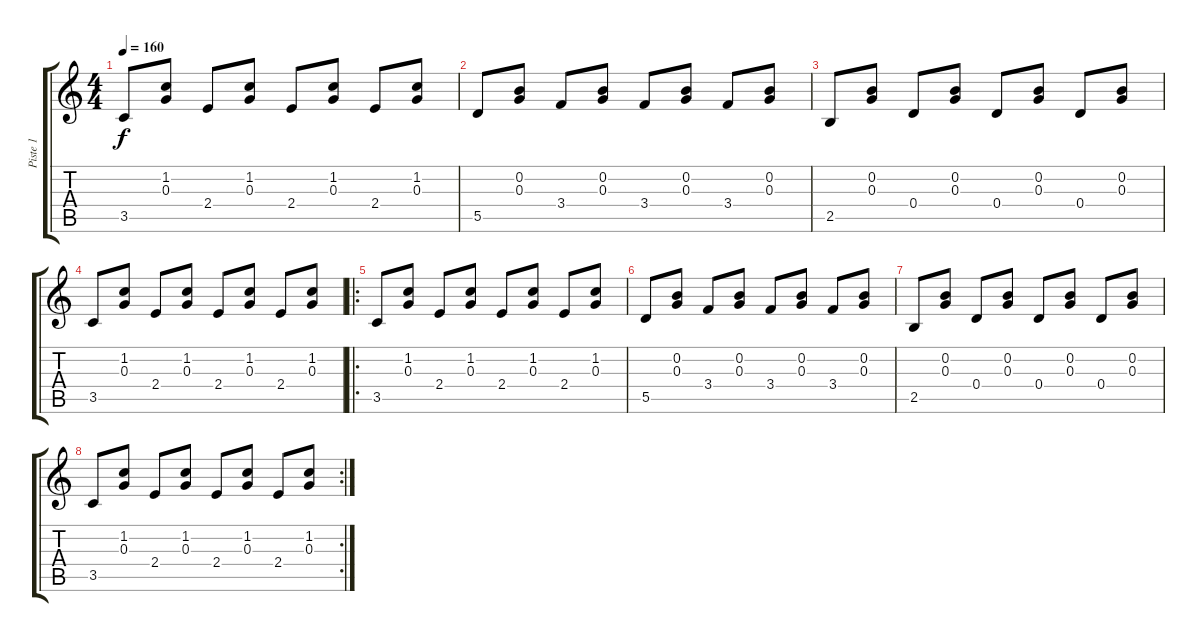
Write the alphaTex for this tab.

\track ("Piste 1" "Piste 1") {instrument acousticguitarsteel}
\staff {score tabs}
\tuning (E4 B3 G3 D3 A2 E2) {hide}
\ts (4 4)
\tempo 160
\clef g2
\ks c
3.5.8{dy f} (1.2 0.3).8 2.4.8 (1.2 0.3).8 2.4.8 (1.2 0.3).8 2.4.8 (1.2 0.3).8 |
5.5.8 (0.2 0.3).8 3.4.8 (0.2 0.3).8 3.4.8 (0.2 0.3).8 3.4.8 (0.2 0.3).8 |
2.5.8 (0.2 0.3).8 0.4.8 (0.2 0.3).8 0.4.8 (0.2 0.3).8 0.4.8 (0.2 0.3).8 |
3.5.8 (1.2 0.3).8 2.4.8 (1.2 0.3).8 2.4.8 (1.2 0.3).8 2.4.8 (1.2 0.3).8 |
\ro
3.5.8 (1.2 0.3).8 2.4.8 (1.2 0.3).8 2.4.8 (1.2 0.3).8 2.4.8 (1.2 0.3).8 |
5.5.8 (0.2 0.3).8 3.4.8 (0.2 0.3).8 3.4.8 (0.2 0.3).8 3.4.8 (0.2 0.3).8 |
2.5.8 (0.2 0.3).8 0.4.8 (0.2 0.3).8 0.4.8 (0.2 0.3).8 0.4.8 (0.2 0.3).8 |
\rc 2
3.5.8 (1.2 0.3).8 2.4.8 (1.2 0.3).8 2.4.8 (1.2 0.3).8 2.4.8 (1.2 0.3).8
